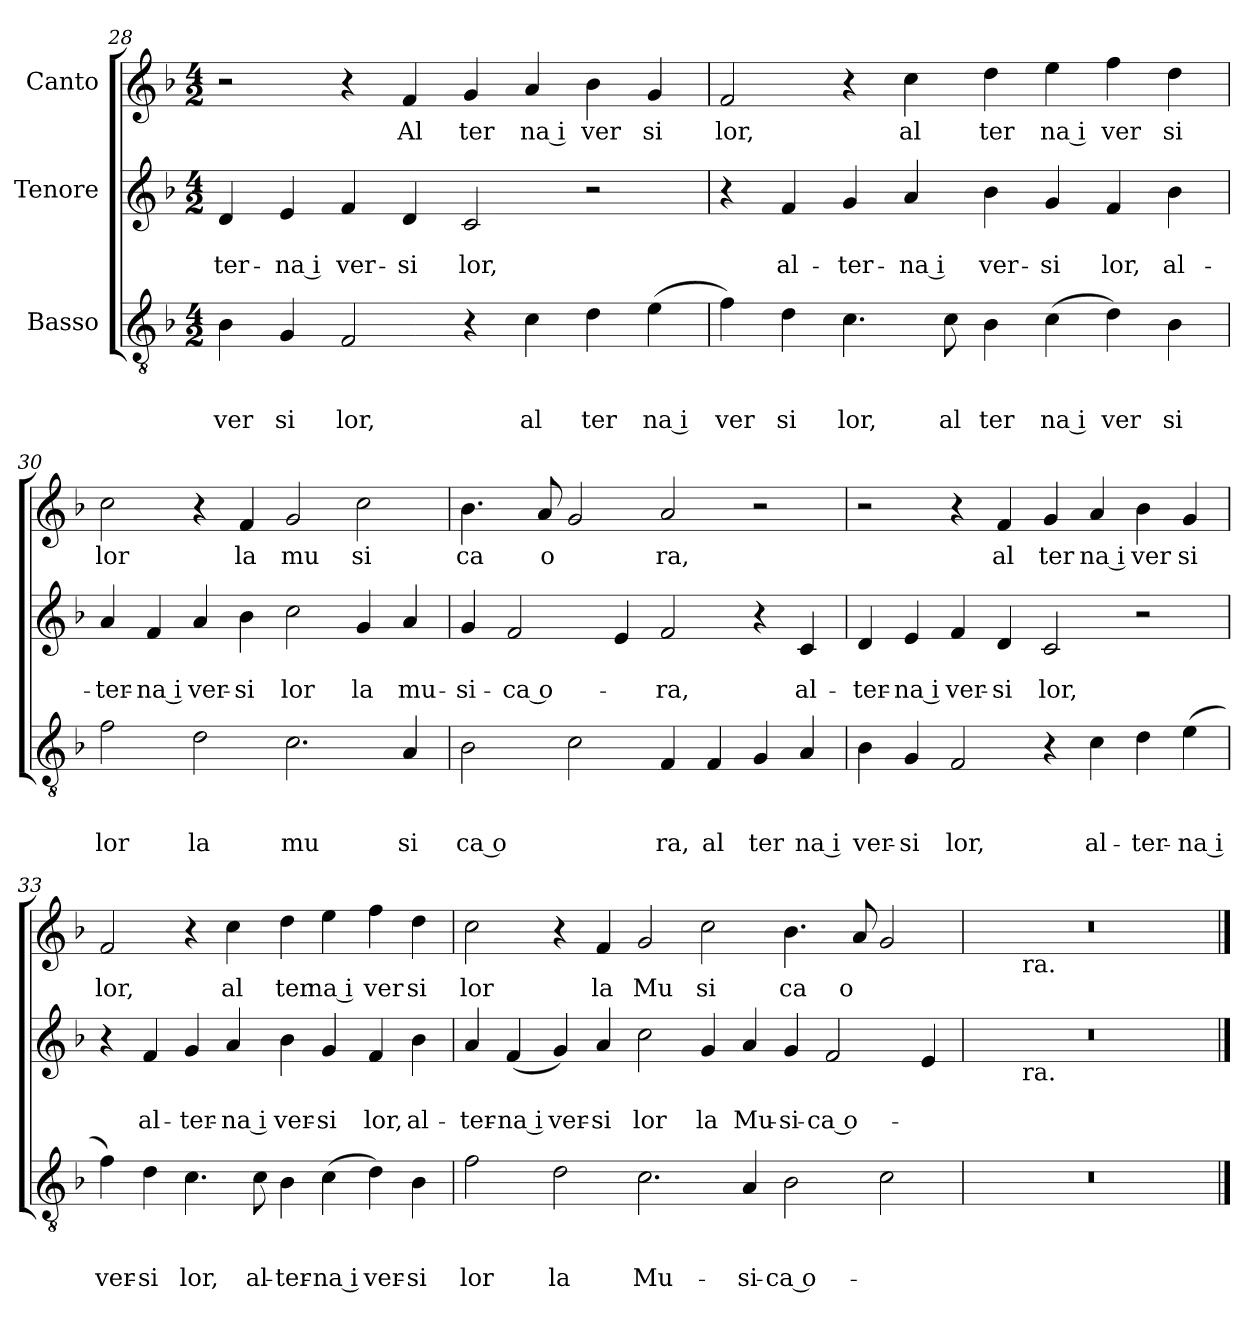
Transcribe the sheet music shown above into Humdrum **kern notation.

**kern	**text	**text	**text	**kern	**text	**text	**kern	**text
*part3	*part3	*part3	*part3	*part2	*part2	*part2	*part1	*part1
*staff3	*staff3	*staff3	*staff3	*staff2	*staff2	*staff2	*staff1	*staff1
*I"Basso	*	*	*	*I"Tenore	*	*	*I"Canto	*
!!LO:LB:g=z
*clefGv2	*	*	*	*clefG2	*	*	*clefG2	*
*k[b-]	*	*	*	*k[b-]	*	*	*k[b-]	*
*F:	*	*	*	*F:	*	*	*F:	*
*M4/2	*	*	*	*M4/2	*	*	*M4/2	*
=28	=28	=28	=28	=28	=28	=28	=28	=28
!	!	!	!LO:LY:b	!	!	!LO:LY:b	!	!
4B-\	.	.	ver	4d/	.	-ter-	2r	.
!	!	!	!LO:LY:b	!	!	!LO:LY:b:rj	!	!
4G/	.	.	si	4e/	.	-na i	.	.
!	!	!	!LO:LY:b	!	!	!LO:LY:b	!	!
2F/	.	.	lor,	4f/	.	ver-	4r	.
!	!	!	!	!	!	!LO:LY:b	!	!LO:LY:b
.	.	.	.	4d/	.	-si	4f/	Al
!	!	!	!	!	!	!LO:LY:b	!	!LO:LY:b
4r	.	.	.	2c/	.	lor,	4g/	ter
!	!	!	!LO:LY:b	!	!	!	!	!LO:LY:b:rj
4c\	.	.	al	.	.	.	4a/	na i
!	!	!	!LO:LY:b	!	!	!	!	!LO:LY:b
4d\	.	.	ter	2r	.	.	4b-\	ver
!	!	!	!LO:LY:b:rj	!	!	!	!	!LO:LY:b
(<4e\	.	.	na i	.	.	.	4g/	si
=29	=29	=29	=29	=29	=29	=29	=29	=29
!	!	!	!LO:LY:b	!	!	!	!	!LO:LY:b
4f\)	.	.	ver	4r	.	.	2f/	lor,
!	!	!	!LO:LY:b	!	!	!LO:LY:b	!	!
4d\	.	.	si	4f/	.	al-	.	.
!	!	!	!LO:LY:b	!	!	!LO:LY:b	!	!
4.c\	.	.	lor,	4g/	.	-ter-	4r	.
!	!	!	!	!	!	!LO:LY:b:rj	!	!LO:LY:b
.	.	.	.	4a/	.	-na i	4cc\	al
!	!	!	!LO:LY:b	!	!	!	!	!
8c\	.	.	al	.	.	.	.	.
!	!	!	!LO:LY:b	!	!	!LO:LY:b	!	!LO:LY:b
4B-\	.	.	ter	4b-\	.	ver-	4dd\	ter
!	!	!	!LO:LY:b:rj	!	!	!LO:LY:b	!	!LO:LY:b:rj
(<4c\	.	.	na i	4g/	.	-si	4ee\	na i
!	!	!	!LO:LY:b	!	!	!LO:LY:b	!	!LO:LY:b
4d\)	.	.	ver	4f/	.	lor,	4ff\	ver
!	!	!	!LO:LY:b	!	!	!LO:LY:b	!	!LO:LY:b
4B-\	.	.	si	4b-\	.	al-	4dd\	si
=30	=30	=30	=30	=30	=30	=30	=30	=30
!	!	!	!LO:LY:b	!	!	!LO:LY:b	!	!LO:LY:b
2f\	.	.	lor	4a/	.	-ter-	2cc\	lor
!	!	!	!	!	!	!LO:LY:b:rj	!	!
.	.	.	.	4f/	.	-na i	.	.
!	!	!	!LO:LY:b	!	!	!LO:LY:b	!	!
2d\	.	.	la	4a/	.	ver-	4r	.
!	!	!	!	!	!	!LO:LY:b	!	!LO:LY:b
.	.	.	.	4b-\	.	-si	4f/	la
!	!	!	!LO:LY:b	!	!	!LO:LY:b	!	!LO:LY:b
2.c\	.	.	mu	2cc\	.	lor	2g/	mu
!	!	!	!	!	!	!LO:LY:b	!	!LO:LY:b
.	.	.	.	4g/	.	la	2cc\	si
!	!	!	!LO:LY:b	!	!	!LO:LY:b	!	!
4A/	.	.	si	4a/	.	mu-	.	.
=31	=31	=31	=31	=31	=31	=31	=31	=31
!	!	!	!LO:LY:b	!	!	!LO:LY:b	!	!LO:LY:b
2B-\	.	.	ca o	4g/	.	-si-	4.b-\	ca
!	!	!	!	!	!	!LO:LY:b	!	!
.	.	.	.	2f/	.	-ca o-	.	.
!	!	!	!	!	!	!	!	!LO:LY:b:rj
.	.	.	.	.	.	.	8a/	o
2c\	.	.	.	.	.	.	2g/	.
.	.	.	.	4e/	.	.	.	.
!	!	!	!LO:LY:b	!	!	!LO:LY:b	!	!LO:LY:b
4F/	.	.	ra,	2f/	.	-ra,	2a/	ra,
!	!	!	!LO:LY:b	!	!	!	!	!
4F/	.	.	al	.	.	.	.	.
!	!	!	!LO:LY:b	!	!	!	!	!
4G/	.	.	ter	4r	.	.	2r	.
!	!	!	!LO:LY:b:rj	!	!	!LO:LY:b	!	!
4A/	.	.	na i	4c/	.	al-	.	.
!!LO:LB:g=z
=32	=32	=32	=32	=32	=32	=32	=32	=32
!	!	!	!LO:LY:b	!	!	!LO:LY:b	!	!
4B-\	.	.	ver-	4d/	.	-ter-	2r	.
!	!	!	!LO:LY:b	!	!	!LO:LY:b:rj	!	!
4G/	.	.	-si	4e/	.	-na i	.	.
!	!	!	!LO:LY:b	!	!	!LO:LY:b	!	!
2F/	.	.	lor,	4f/	.	ver-	4r	.
!	!	!	!	!	!	!LO:LY:b	!	!LO:LY:b
.	.	.	.	4d/	.	-si	4f/	al
!	!	!	!	!	!	!LO:LY:b	!	!LO:LY:b
4r	.	.	.	2c/	.	lor,	4g/	ter
!	!	!	!LO:LY:b	!	!	!	!	!LO:LY:b:rj
4c\	.	.	al-	.	.	.	4a/	na i
!	!	!	!LO:LY:b	!	!	!	!	!LO:LY:b
4d\	.	.	-ter-	2r	.	.	4b-\	ver
!	!	!	!LO:LY:b:rj	!	!	!	!	!LO:LY:b
(<4e\	.	.	-na i	.	.	.	4g/	si
=33	=33	=33	=33	=33	=33	=33	=33	=33
!	!	!	!LO:LY:b	!	!	!	!	!LO:LY:b
4f\)	.	.	ver-	4r	.	.	2f/	lor,
!	!	!	!LO:LY:b	!	!	!LO:LY:b	!	!
4d\	.	.	-si	4f/	.	al-	.	.
!	!	!	!LO:LY:b	!	!	!LO:LY:b	!	!
4.c\	.	.	lor,	4g/	.	-ter-	4r	.
!	!	!	!	!	!	!LO:LY:b:rj	!	!LO:LY:b
.	.	.	.	4a/	.	-na i	4cc\	al
!	!	!	!LO:LY:b	!	!	!	!	!
8c\	.	.	al-	.	.	.	.	.
!	!	!	!LO:LY:b	!	!	!LO:LY:b	!	!LO:LY:b
4B-\	.	.	-ter-	4b-\	.	ver-	4dd\	ter
!	!	!	!LO:LY:b:rj	!	!	!LO:LY:b	!	!LO:LY:b:rj
(<4c\	.	.	-na i	4g/	.	-si	4ee\	na i
!	!	!	!LO:LY:b	!	!	!LO:LY:b	!	!LO:LY:b
4d\)	.	.	ver-	4f/	.	lor,	4ff\	ver
!	!	!	!LO:LY:b	!	!	!LO:LY:b	!	!LO:LY:b
4B-\	.	.	-si	4b-\	.	al-	4dd\	si
=34	=34	=34	=34	=34	=34	=34	=34	=34
!	!	!	!LO:LY:b	!	!	!LO:LY:b	!	!LO:LY:b
2f\	.	.	lor	4a/	.	-ter-	2cc>\	lor
!	!	!	!	!	!	!LO:LY:b:rj	!	!
.	.	.	.	(<4f/	.	-na i	.	.
!	!	!	!LO:LY:b	!	!	!LO:LY:b	!	!
2d\	.	.	la	4g/)	.	ver-	4r	.
!	!	!	!	!	!	!LO:LY:b	!	!LO:LY:b
.	.	.	.	4a/	.	-si	4f/	la
!	!	!	!LO:LY:b	!	!	!LO:LY:b	!	!LO:LY:b
2.c\	.	.	Mu-	2cc\	.	lor	2g/	Mu
!	!	!	!	!	!	!LO:LY:b	!	!LO:LY:b
.	.	.	.	4g/	.	la	2cc\	si
!	!	!	!LO:LY:b	!	!	!LO:LY:b	!	!
4A/	.	.	-si-	4a/	.	Mu-	.	.
!	!	!	!LO:LY:b	!	!	!LO:LY:b	!	!LO:LY:b
2B-\	.	.	-ca o-	4g/	.	-si-	4.b-\	ca
!	!	!	!	!	!	!LO:LY:b	!	!
.	.	.	.	2f/	.	-ca o-	.	.
!	!	!	!	!	!	!	!	!LO:LY:b:rj
.	.	.	.	.	.	.	8a/	o
2c\	.	.	.	.	.	.	2g/	.
.	.	.	.	4e/	.	.	.	.
=35	=35	=35	=35	=35	=35	=35	=35	=35
*	*	*	*	*^	*	*	*^	*
0r	.	.	.	0r	4ryy	.	.	0r	4ryy	.
.	.	.	.	.	32ryy	.	.	.	32ryy	.
!	!	!	!	!	!	!	!	!	!LO:TX:b:t=ra.	!
!	!	!	!	!	!LO:TX:b:t=ra.	!	!	!	!	!
.	.	.	.	.	1ryy	.	.	.	1ryy	.
.	.	.	.	.	2ryy	.	.	.	2ryy	.
.	.	.	.	.	8..ryy	.	.	.	8..ryy	.
*	*	*	*	*v	*v	*	*	*	*	*
*	*	*	*	*	*	*	*v	*v	*
==	==	==	==	==	==	==	==	==
*-	*-	*-	*-	*-	*-	*-	*-	*-
